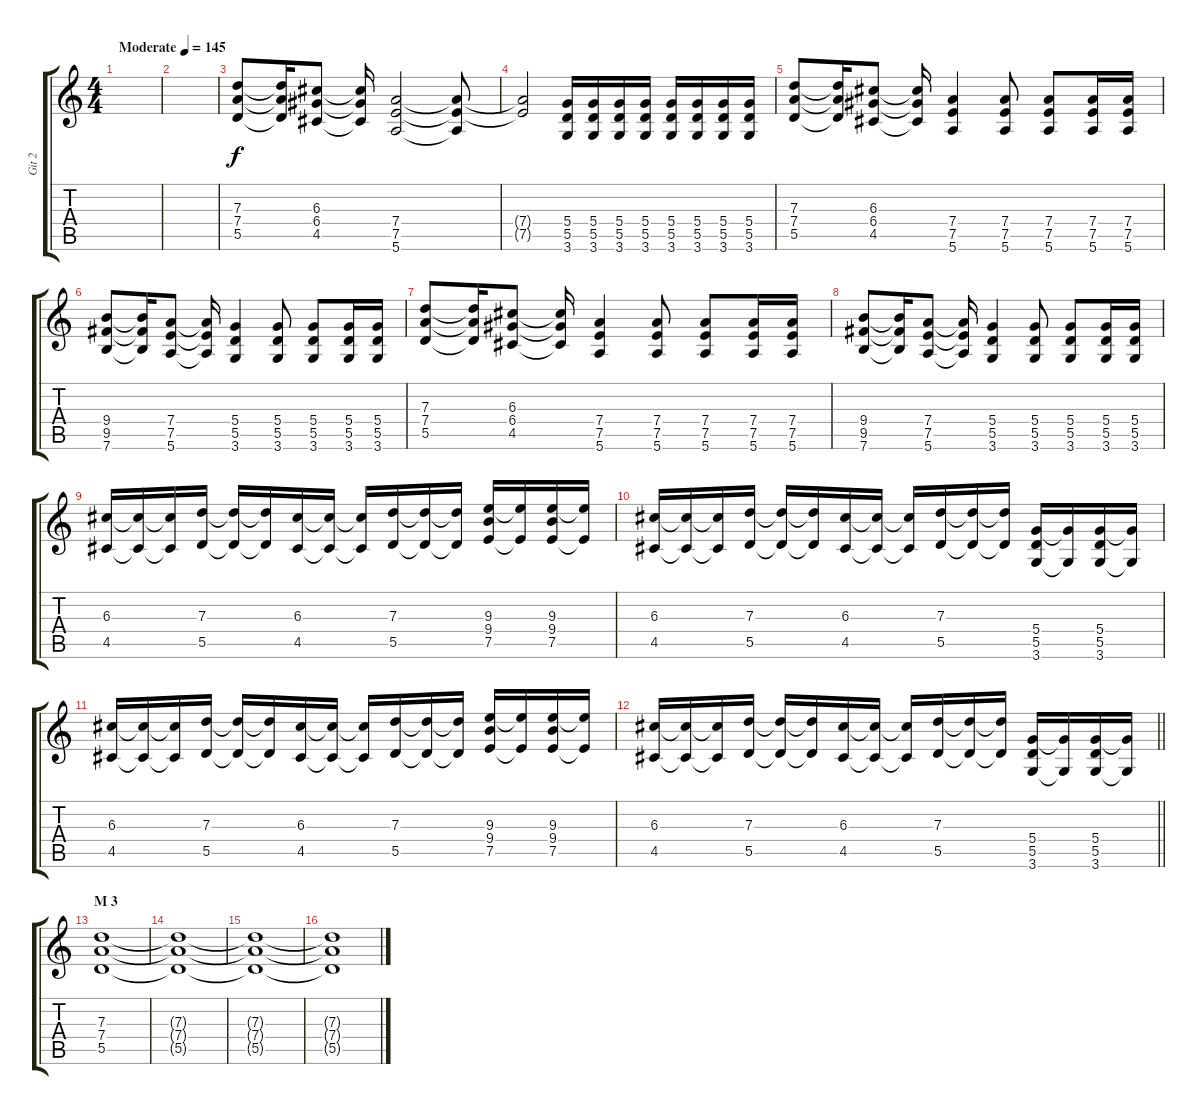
\track ("Git 2" "Git 2") {instrument distortionguitar}
\staff {score tabs}
\tuning (E4 B3 G3 D3 A2 E2) {hide}
\ts (4 4)
\tempo (145 "Moderate")
\clef g2
\ks c
|
|
(7.3 7.4 5.5).8 (7.3{t} 7.4{t} 5.5{t}).16 (6.3 6.4 4.5).8 (6.3{t} 6.4{t} 4.5{t}).16 (7.4 7.5 5.6).2 (7.4{t} 7.5{t} 5.6{t}).8 |
(7.4{t} 7.5{t}).2 (5.4 5.5 3.6).16 (5.4 5.5 3.6).16 (5.4 5.5 3.6).16 (5.4 5.5 3.6).16 (5.4 5.5 3.6).16 (5.4 5.5 3.6).16 (5.4 5.5 3.6).16 (5.4 5.5 3.6).16 |
(7.3 7.4 5.5).8 (7.3{t} 7.4{t} 5.5{t}).16 (6.3 6.4 4.5).8 (6.3{t} 6.4{t} 4.5{t}).16 (7.4 7.5 5.6).4 (7.4 7.5 5.6).8 (7.4 7.5 5.6).8 (7.4 7.5 5.6).16 (7.4 7.5 5.6).16 |
(9.4 9.5 7.6).8 (9.4{t} 9.5{t} 7.6{t}).16 (7.4 7.5 5.6).8 (7.4{t} 7.5{t} 5.6{t}).16 (5.4 5.5 3.6).4 (5.4 5.5 3.6).8 (5.4 5.5 3.6).8 (5.4 5.5 3.6).16 (5.4 5.5 3.6).16 |
(7.3 7.4 5.5).8 (7.3{t} 7.4{t} 5.5{t}).16 (6.3 6.4 4.5).8 (6.3{t} 6.4{t} 4.5{t}).16 (7.4 7.5 5.6).4 (7.4 7.5 5.6).8 (7.4 7.5 5.6).8 (7.4 7.5 5.6).16 (7.4 7.5 5.6).16 |
(9.4 9.5 7.6).8 (9.4{t} 9.5{t} 7.6{t}).16 (7.4 7.5 5.6).8 (7.4{t} 7.5{t} 5.6{t}).16 (5.4 5.5 3.6).4 (5.4 5.5 3.6).8 (5.4 5.5 3.6).8 (5.4 5.5 3.6).16 (5.4 5.5 3.6).16 |
(6.3 4.5).16 (6.3{t} 4.5{t}).16 (6.3{t} 4.5{t}).16 (7.3 5.5).16 (7.3{t} 5.5{t}).16 (7.3{t} 5.5{t}).16 (6.3 4.5).16 (6.3{t} 4.5{t}).16 (6.3{t} 4.5{t}).16 (7.3 5.5).16 (7.3{t} 5.5{t}).16 (7.3{t} 5.5{t}).16 (9.3 9.4 7.5).16 (9.3{t} 7.5{t}).16 (9.3 9.4 7.5).16 (9.3{t} 7.5{t}).16 |
(6.3 4.5).16 (6.3{t} 4.5{t}).16 (6.3{t} 4.5{t}).16 (7.3 5.5).16 (7.3{t} 5.5{t}).16 (7.3{t} 5.5{t}).16 (6.3 4.5).16 (6.3{t} 4.5{t}).16 (6.3{t} 4.5{t}).16 (7.3 5.5).16 (7.3{t} 5.5{t}).16 (7.3{t} 5.5{t}).16 (5.4 5.5 3.6).16 (5.4{t} 3.6{t}).16 (5.4 5.5 3.6).16 (5.4{t} 3.6{t}).16 |
(6.3 4.5).16 (6.3{t} 4.5{t}).16 (6.3{t} 4.5{t}).16 (7.3 5.5).16 (7.3{t} 5.5{t}).16 (7.3{t} 5.5{t}).16 (6.3 4.5).16 (6.3{t} 4.5{t}).16 (6.3{t} 4.5{t}).16 (7.3 5.5).16 (7.3{t} 5.5{t}).16 (7.3{t} 5.5{t}).16 (9.3 9.4 7.5).16 (9.3{t} 7.5{t}).16 (9.3 9.4 7.5).16 (9.3{t} 7.5{t}).16 |
\barLineRight lightlight
(6.3 4.5).16 (6.3{t} 4.5{t}).16 (6.3{t} 4.5{t}).16 (7.3 5.5).16 (7.3{t} 5.5{t}).16 (7.3{t} 5.5{t}).16 (6.3 4.5).16 (6.3{t} 4.5{t}).16 (6.3{t} 4.5{t}).16 (7.3 5.5).16 (7.3{t} 5.5{t}).16 (7.3{t} 5.5{t}).16 (5.4 5.5 3.6).16 (5.4{t} 3.6{t}).16 (5.4 5.5 3.6).16 (5.4{t} 3.6{t}).16 |
\section ("" "M 3")
(7.3 7.4 5.5).1 |
(7.3{t} 7.4{t} 5.5{t}).1 |
(7.3{t} 7.4{t} 5.5{t}).1 |
(7.3{t} 7.4{t} 5.5{t}).1
